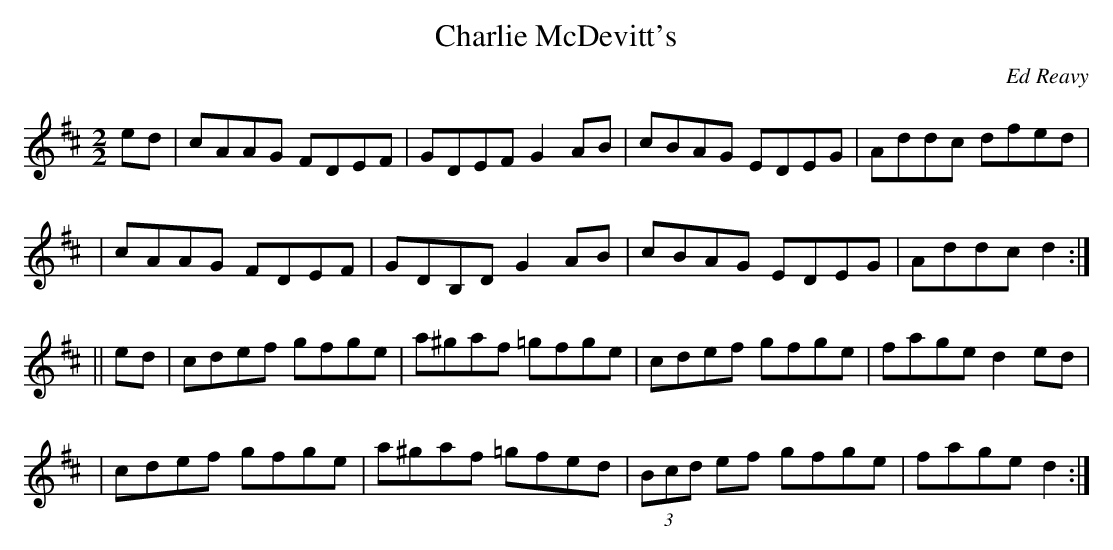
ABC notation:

X:1
T:Charlie McDevitt's
C:Ed Reavy
M:2/2
L:1/8
K:D
ed \
| cAAG FDEF | GDEF G2 AB | cBAG EDEG | Addc dfed |
| cAAG FDEF | GDB,D G2 AB | cBAG EDEG | Addc d2 :|
|| ed \
| cdef gfge | a^gaf =gfge | cdef gfge | fage d2 ed |
| cdef gfge | a^gaf =gfed | (3Bcd ef gfge | fage d2 :|
